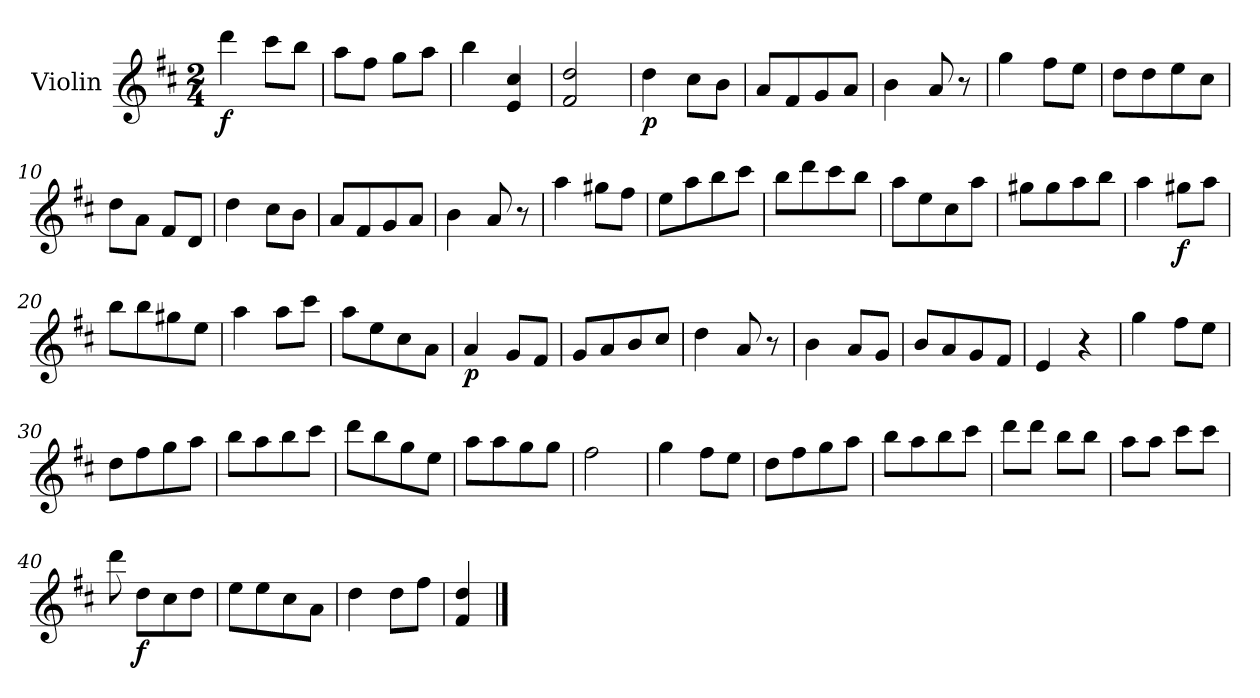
**kern	**dynam
*part1	*part1
*staff1	*staff1
*I"Violin	*
*I'Vln.	*
*clefG2	*
*k[f#c#]	*
*M2/4	*
=1	=1
!	!LO:DY:b
4ddd\	f
8ccc#\L	.
8bb\J	.
=2	=2
8aa\L	.
8ff#\J	.
8gg\L	.
8aa\J	.
=3	=3
4bb\	.
4e/ 4cc#/	.
=4	=4
2f#/ 2dd/	.
=5	=5
!	!LO:DY:b
4dd\	p
8cc#\L	.
8b\J	.
=6	=6
8a/L	.
8f#/	.
8g/	.
8a/J	.
=7	=7
4b\	.
8a/	.
8r	.
=8	=8
4gg\	.
8ff#\L	.
8ee\J	.
=9	=9
8dd\L	.
8dd\	.
8ee\	.
8cc#\J	.
!!LO:LB:g=z
=10	=10
8dd\L	.
8a\J	.
8f#/L	.
8d/J	.
=11	=11
4dd\	.
8cc#\L	.
8b\J	.
=12	=12
8a/L	.
8f#/	.
8g/	.
8a/J	.
=13	=13
4b\	.
8a/	.
8r	.
=14	=14
4aa\	.
8gg#X\L	.
8ff#\J	.
=15	=15
8ee\L	.
8aa\	.
8bb\	.
8ccc#\J	.
=16	=16
8bb\L	.
8ddd\	.
8ccc#\	.
8bb\J	.
=17	=17
8aa\L	.
8ee\	.
8cc#\	.
8aa\J	.
=18	=18
8gg#X\L	.
8gg#\	.
8aa\	.
8bb\J	.
!!LO:LB:g=z
=19	=19
4aa\	.
!	!LO:DY:b
8gg#X\L	f
8aa\J	.
=20	=20
8bb\L	.
8bb\	.
8gg#X\	.
8ee\J	.
=21	=21
4aa\	.
8aa\L	.
8ccc#\J	.
=22	=22
8aa\L	.
8ee\	.
8cc#\	.
8a\J	.
=23	=23
!	!LO:DY:b
4a/	p
8g/L	.
8f#/J	.
=24	=24
8g/L	.
8a/	.
8b/	.
8cc#/J	.
=25	=25
4dd\	.
8a/	.
8r	.
=26	=26
4b\	.
8a/L	.
8g/J	.
=27	=27
8b/L	.
8a/	.
8g/	.
8f#/J	.
!!LO:LB:g=z
=28	=28
4e/	.
4r	.
=29	=29
4gg\	.
8ff#\L	.
8ee\J	.
=30	=30
8dd\L	.
8ff#\	.
8gg\	.
8aa\J	.
=31	=31
8bb\L	.
8aa\	.
8bb\	.
8ccc#\J	.
=32	=32
8ddd\L	.
8bb\	.
8gg\	.
8ee\J	.
=33	=33
8aa\L	.
8aa\	.
8gg\	.
8gg\J	.
=34	=34
2ff#\	.
=35	=35
4gg\	.
8ff#\L	.
8ee\J	.
=36	=36
8dd\L	.
8ff#\	.
8gg\	.
8aa\J	.
!!LO:LB:g=z
=37	=37
8bb\L	.
8aa\	.
8bb\	.
8ccc#\J	.
=38	=38
8ddd\L	.
8ddd\J	.
8bb\L	.
8bb\J	.
=39	=39
8aa\L	.
8aa\J	.
8ccc#\L	.
8ccc#\J	.
=40	=40
8ddd\	.
!	!LO:DY:b
8dd\L	f
8cc#\	.
8dd\J	.
=41	=41
8ee\L	.
8ee\	.
8cc#\	.
8a\J	.
=42	=42
4dd\	.
8dd\L	.
8ff#\J	.
=43	=43
4f#/ 4dd/	.
==	==
*-	*-
